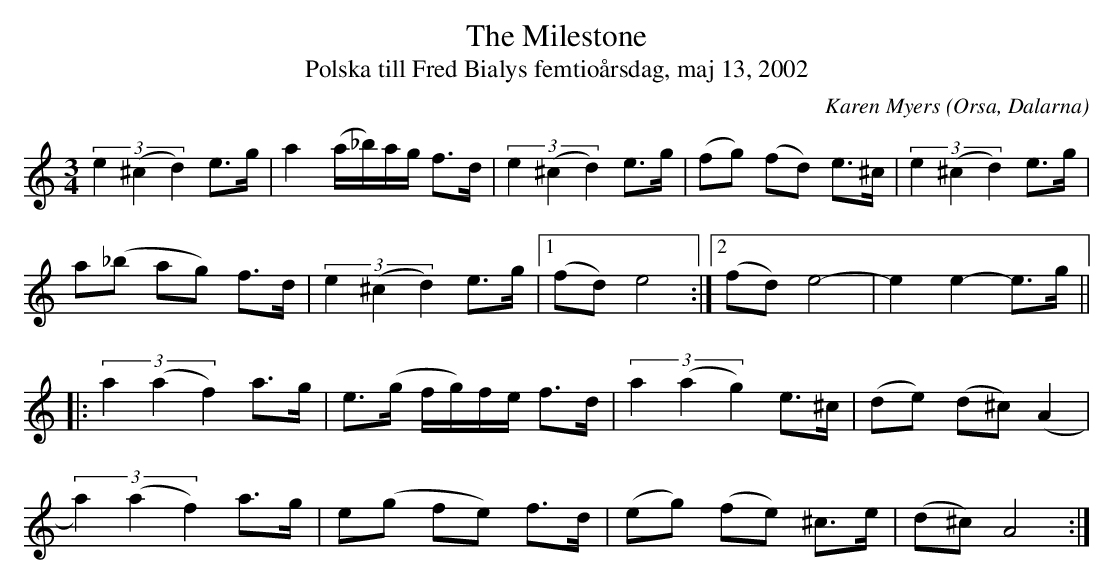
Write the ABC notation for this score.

X:1
T:The Milestone
T:Polska till Fred Bialys femtioårsdag, maj 13, 2002
C:Karen Myers
M:3/4
L:1/8
O:Orsa, Dalarna
K:none
(3e2 (^c2 d2) e>g | a2 (a/_b/)a/g/ f>d | (3e2 (^c2 d2) e>g | (fg) (fd) e>^c | (3e2 (^c2 d2) e>g |
a(_b ag) f>d | (3e2 (^c2 d2) e>g |1 (fd)e4 :|2 (fd)e4- | e2 e2- e>g ||
|: (3a2 (a2 f2) a>g | e>(g f/g/)f/e/ f>d | (3a2 (a2 g2) e>^c | (de) (d^c)(A2 |
(3a2) (a2 f2) a>g | e(g fe) f>d | (eg) (fe) ^c>e | (d^c)A4 :|
